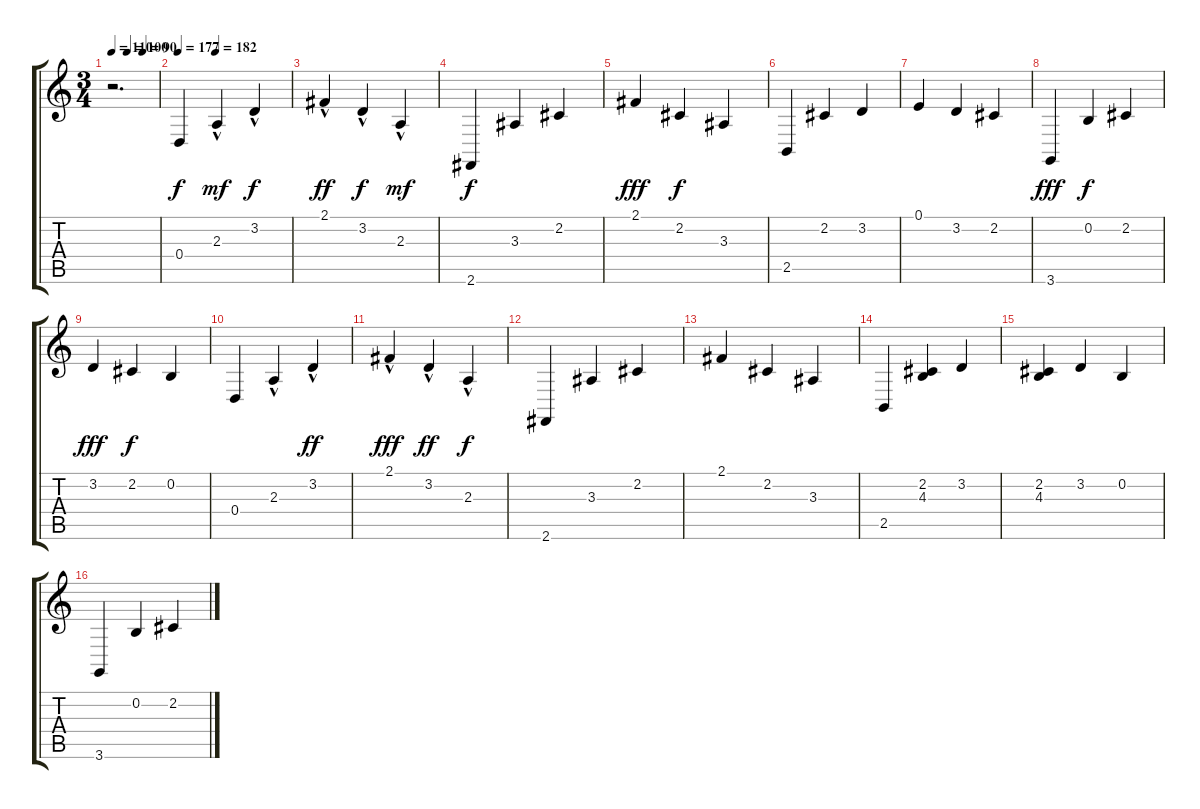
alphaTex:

\track "" {instrument acousticgrandpiano}
\staff {score tabs}
\tuning (E4 B3 G3 D3 A2 E2) {hide}
\ts (3 4)
\tempo 110
\tempo (100 0.3333333333333333)
\tempo (90 0.6666666666666666)
\clef g2
\ks c
r.2{d dy f} |
\tempo 177
\tempo (182 0.3333333333333333)
0.4.4{volume 10} 2.3{hac}.4{dy mf} 3.2{hac}.4{dy f volume 10} |
2.1{hac}.4{dy ff} 3.2{hac}.4{dy f} 2.3{hac}.4{dy mf} |
2.6.4{dy f} 3.3.4 2.2.4 |
2.1.4{dy fff} 2.2.4{dy f} 3.3.4 |
2.5.4 2.2.4 3.2.4 |
0.1.4 3.2.4 2.2.4 |
3.6.4{dy fff} 0.2.4{dy f} 2.2.4 |
3.2.4{dy fff} 2.2.4{dy f} 0.2.4 |
0.4.4 2.3{hac}.4 3.2{hac}.4{dy ff} |
2.1{hac}.4{dy fff} 3.2{hac}.4{dy ff} 2.3{hac}.4{dy f} |
2.6.4 3.3.4 2.2.4 |
2.1.4 2.2.4 3.3.4 |
2.5.4 (2.2 4.3).4 3.2.4 |
(2.2 4.3).4 3.2.4 0.2.4 |
3.6.4{volume 10} 0.2.4 2.2.4
